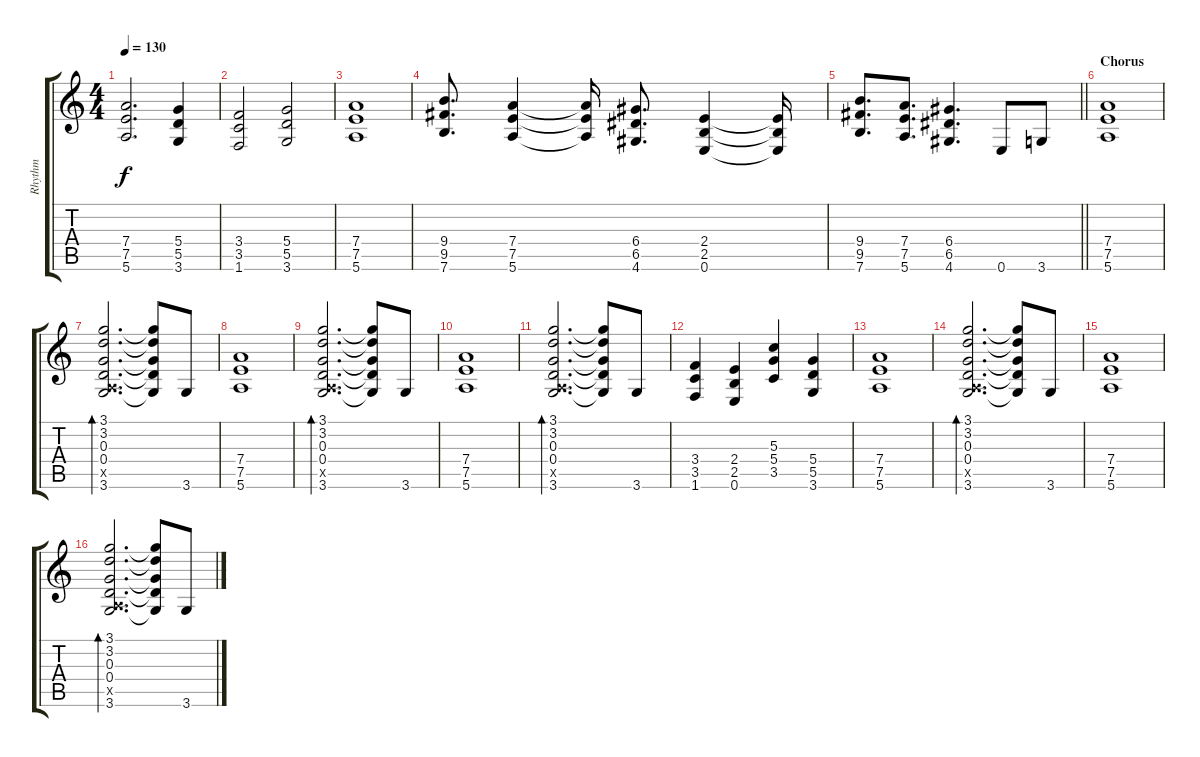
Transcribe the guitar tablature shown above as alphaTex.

\track ("Rhythm" "Rhythm") {instrument overdrivenguitar}
\staff {score tabs}
\tuning (E4 B3 G3 D3 A2 E2) {hide}
\ts (4 4)
\tempo 130
\clef g2
\ks c
(7.4 7.5 5.6).2{d dy f} (5.4 5.5 3.6).4 |
(3.4 3.5 1.6).2 (5.4 5.5 3.6).2 |
(7.4 7.5 5.6).1 |
(9.4 9.5 7.6).8{d} (7.4 7.5 5.6).4 (7.4{t} 7.5{t} 5.6{t}).16 (6.4 6.5 4.6).8{d} (2.4 2.5 0.6).4 (2.4{t} 2.5{t} 0.6{t}).16 |
\barLineRight lightlight
(9.4 9.5 7.6).8{d} (7.4 7.5 5.6).8{d} (6.4 6.5 4.6).4{d} 0.6.8 3.6.8 |
\section ("" "Chorus")
(7.4 7.5 5.6).1 |
(3.1 3.2 0.3 0.4 0.5{x} 3.6).2{d bd 60} (3.1{t} 3.2{t} 0.3{t} 0.4{t} 3.6{t}).8 3.6.8 |
(7.4 7.5 5.6).1 |
(3.1 3.2 0.3 0.4 0.5{x} 3.6).2{d bd 60} (3.1{t} 3.2{t} 0.3{t} 0.4{t} 3.6{t}).8 3.6.8 |
(7.4 7.5 5.6).1 |
(3.1 3.2 0.3 0.4 0.5{x} 3.6).2{d bd 60} (3.1{t} 3.2{t} 0.3{t} 0.4{t} 3.6{t}).8 3.6.8 |
(3.4 3.5 1.6).4 (2.4 2.5 0.6).4 (5.3 5.4 3.5).4 (5.4 5.5 3.6).4 |
(7.4 7.5 5.6).1 |
(3.1 3.2 0.3 0.4 0.5{x} 3.6).2{d bd 60} (3.1{t} 3.2{t} 0.3{t} 0.4{t} 3.6{t}).8 3.6.8 |
(7.4 7.5 5.6).1 |
(3.1 3.2 0.3 0.4 0.5{x} 3.6).2{d bd 60} (3.1{t} 3.2{t} 0.3{t} 0.4{t} 3.6{t}).8 3.6.8
